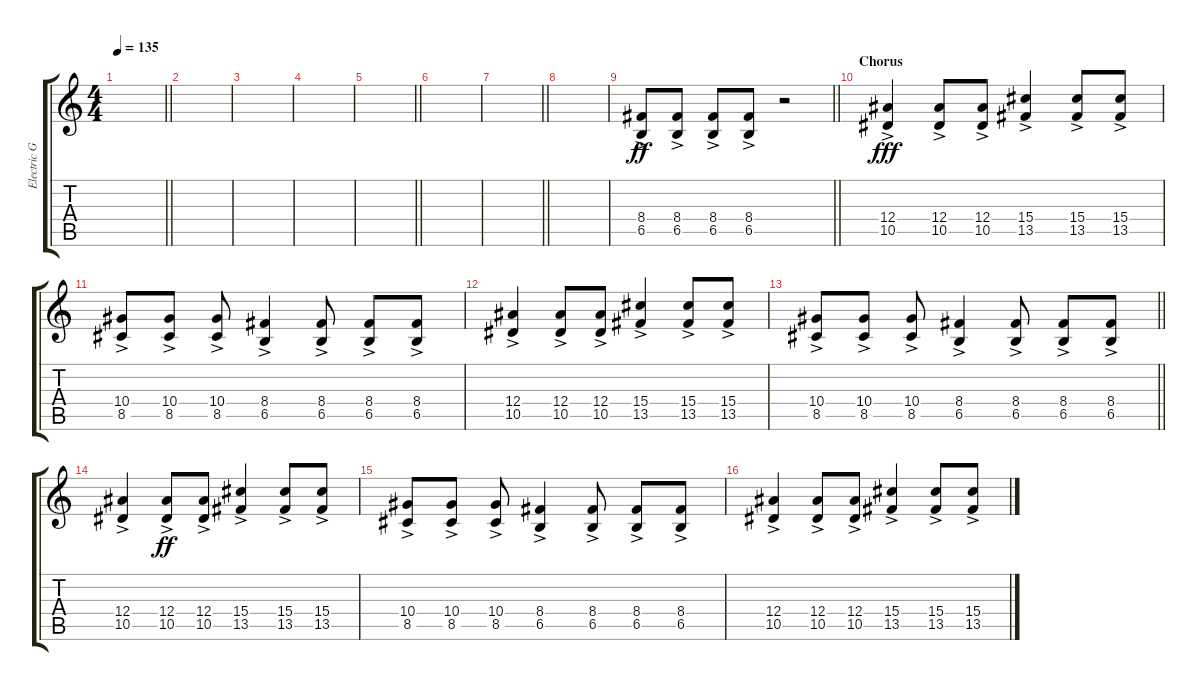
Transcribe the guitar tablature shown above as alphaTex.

\track ("Electric Guitar" "Electric G") {instrument distortionguitar}
\staff {score tabs}
\tuning (C4 G3 Eb3 Bb2 F2 C2) {hide}
\ts (4 4)
\tempo 135
\clef g2
\barLineRight lightlight
\ks c
|
\section ("" "")
|
|
|
\barLineRight lightlight
|
\section ("" "")
|
\barLineRight lightlight
|
\section ("" "")
|
\barLineRight lightlight
(8.4{ac} 6.5{ac}).8{dy ff volume 16} (8.4{ac} 6.5{ac}).8 (8.4{ac} 6.5{ac}).8 (8.4{ac} 6.5{ac}).8 r.2 |
\section ("" "Chorus")
(12.4{ac} 10.5{ac}).4{dy fff} (12.4{ac} 10.5{ac}).8 (12.4{ac} 10.5{ac}).8 (15.4{ac} 13.5{ac}).4 (15.4{ac} 13.5{ac}).8 (15.4{ac} 13.5{ac}).8 |
(10.4{ac} 8.5{ac}).8 (10.4{ac} 8.5{ac}).8 (10.4{ac} 8.5{ac}).8 (8.4{ac} 6.5{ac}).4 (8.4{ac} 6.5{ac}).8 (8.4{ac} 6.5{ac}).8 (8.4{ac} 6.5{ac}).8 |
(12.4{ac} 10.5{ac}).4 (12.4{ac} 10.5{ac}).8 (12.4{ac} 10.5{ac}).8 (15.4{ac} 13.5{ac}).4 (15.4{ac} 13.5{ac}).8 (15.4{ac} 13.5{ac}).8 |
\barLineRight lightlight
(10.4{ac} 8.5{ac}).8 (10.4{ac} 8.5{ac}).8 (10.4{ac} 8.5{ac}).8 (8.4{ac} 6.5{ac}).4 (8.4{ac} 6.5{ac}).8 (8.4{ac} 6.5{ac}).8 (8.4{ac} 6.5{ac}).8 |
\section ("" "")
(12.4{ac} 10.5{ac}).4 (12.4{ac} 10.5{ac}).8{dy ff} (12.4{ac} 10.5{ac}).8 (15.4{ac} 13.5{ac}).4 (15.4{ac} 13.5{ac}).8 (15.4{ac} 13.5{ac}).8 |
(10.4{ac} 8.5{ac}).8 (10.4{ac} 8.5{ac}).8 (10.4{ac} 8.5{ac}).8 (8.4{ac} 6.5{ac}).4 (8.4{ac} 6.5{ac}).8 (8.4{ac} 6.5{ac}).8 (8.4{ac} 6.5{ac}).8 |
(12.4{ac} 10.5{ac}).4 (12.4{ac} 10.5{ac}).8 (12.4{ac} 10.5{ac}).8 (15.4{ac} 13.5{ac}).4 (15.4{ac} 13.5{ac}).8 (15.4{ac} 13.5{ac}).8
